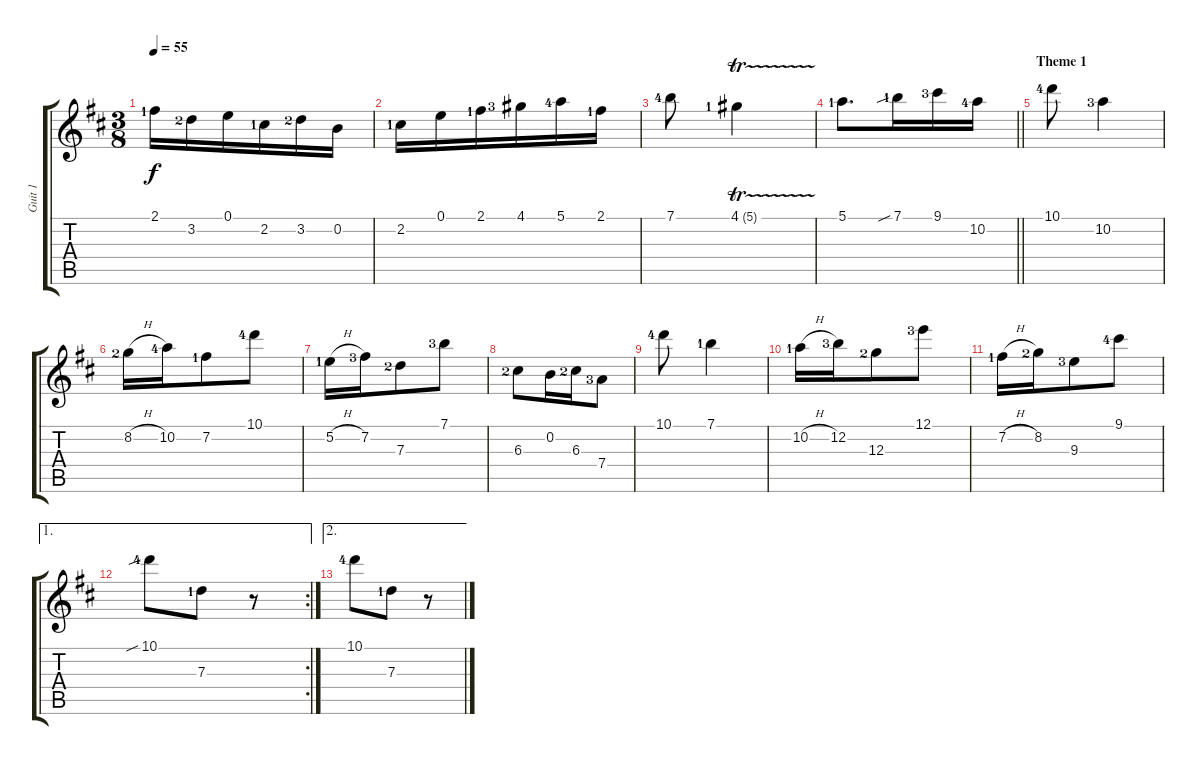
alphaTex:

\track ("Guit 1" "Guit 1") {instrument acousticguitarsteel}
\staff {score tabs}
\tuning (E4 B3 G3 D3 A2 E2) {hide}
\ts (3 8)
\tempo 55
\clef g2
\ks d
2.1{lf 2}.16{dy f} 3.2{lf 3}.16 0.1.16 2.2{lf 2}.16 3.2{lf 3}.16 0.2.16 |
2.2{lf 2}.16 0.1.16 2.1{lf 2}.16 4.1{lf 4}.16 5.1{lf 5}.16 2.1{lf 2}.16 |
7.1{lf 5}.8 4.1{tr (5 64) lf 2}.4 |
\barLineRight lightlight
5.1{lf 2}.8{d} 7.1{sib lf 2}.16 9.1{lf 4}.16 10.2{lf 5}.16 |
\section ("" "Theme 1")
10.1{lf 5}.8 10.2{lf 4}.4 |
8.2{h lf 3}.16 10.2{lf 5}.16 7.2{lf 2}.8 10.1{lf 5}.8 |
5.2{h lf 2}.16 7.2{lf 4}.16 7.3{lf 3}.8 7.1{lf 4}.8 |
6.3{lf 3}.8 0.2.16 6.3{lf 3}.16 7.4{lf 4}.8 |
10.1{lf 5}.8 7.1{lf 2}.4 |
10.2{h lf 2}.16 12.2{lf 4}.16 12.3{lf 3}.8 12.1{lf 4}.8 |
7.2{h lf 2}.16 8.2{lf 3}.16 9.3{lf 4}.8 9.1{lf 5}.8 |
\ae 1
\rc 2
10.1{sib lf 5}.8 7.3{lf 2}.8 r.8 |
\ae 2
10.1{lf 5}.8 7.3{lf 2}.8 r.8
